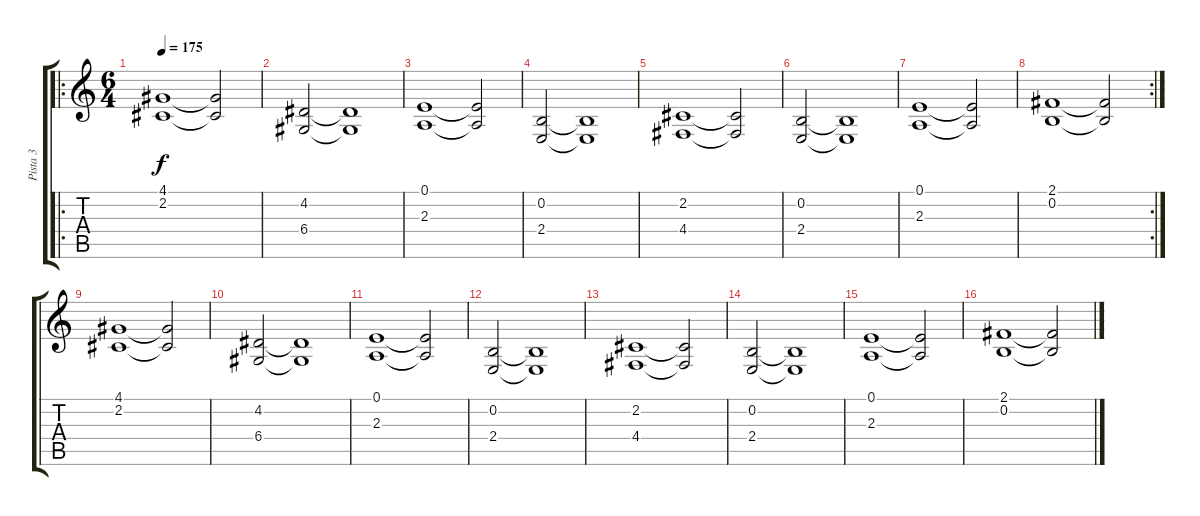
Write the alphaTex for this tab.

\track ("Pista 3" "Pista 3") {instrument synthstrings1}
\staff {score tabs}
\tuning (E4 B3 G3 D3 A2 E2) {hide}
\ro
\ts (6 4)
\tempo 175
\clef g2
\ks c
(4.1 2.2).1{dy f} (4.1{t} 2.2{t}).2 |
(4.2 6.4).2 (4.2{t} 6.4{t}).1 |
(0.1 2.3).1 (0.1{t} 2.3{t}).2 |
(0.2 2.4).2 (0.2{t} 2.4{t}).1 |
(2.2 4.4).1 (2.2{t} 4.4{t}).2 |
(0.2 2.4).2 (0.2{t} 2.4{t}).1 |
(0.1 2.3).1 (0.1{t} 2.3{t}).2 |
\rc 2
(2.1 0.2).1 (2.1{t} 0.2{t}).2 |
(4.1 2.2).1{volume 10} (4.1{t} 2.2{t}).2 |
(4.2 6.4).2 (4.2{t} 6.4{t}).1{volume 9} |
(0.1 2.3).1{volume 8} (0.1{t} 2.3{t}).2 |
(0.2 2.4).2 (0.2{t} 2.4{t}).1{volume 7} |
(2.2 4.4).1{volume 6} (2.2{t} 4.4{t}).2 |
(0.2 2.4).2{volume 5} (0.2{t} 2.4{t}).1 |
(0.1 2.3).1 (0.1{t} 2.3{t}).2{volume 4} |
(2.1 0.2).1 (2.1{t} 0.2{t}).2{volume 3}
